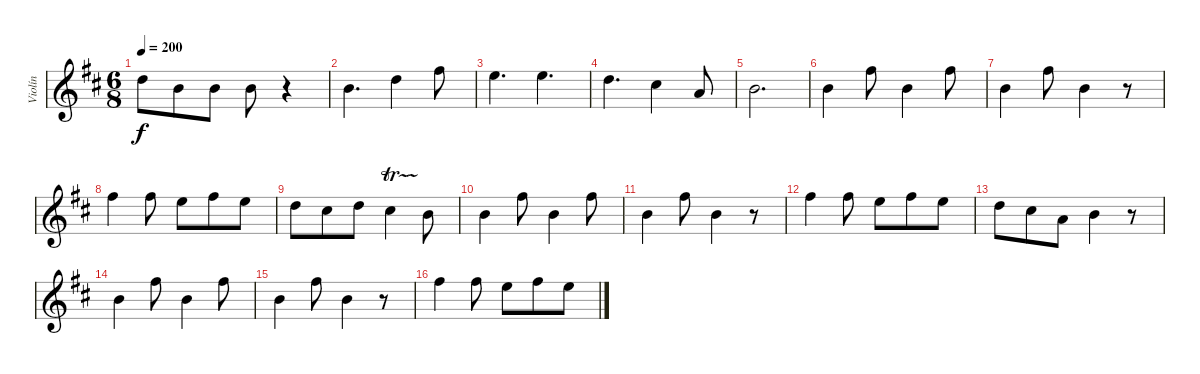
\track ("Violín" "Violín") {instrument violin}
\staff {score}
\tuning (E5 A4 D4 G3) {hide}
\ts (6 8)
\tempo 200
\clef g2
\ks bminor
5.2.8{dy f} 2.2.8 2.2.8 2.2.8 r.4 |
2.2.4{d} 5.2.4 2.1.8 |
0.1.4{d} 0.1.4{d} |
5.2.4{d} 4.2.4 0.2.8 |
2.2.2{d} |
2.2.4 2.1.8 2.2.4 2.1.8 |
2.2.4 2.1.8 2.2.4 r.8 |
2.1.4 2.1.8 0.1.8 2.1.8 0.1.8 |
5.2.8 4.2.8 5.2.8 4.2{tr (9 16)}.4 2.2.8 |
2.2.4 2.1.8 2.2.4 2.1.8 |
2.2.4 2.1.8 2.2.4 r.8 |
2.1.4 2.1.8 0.1.8 2.1.8 0.1.8 |
5.2.8 4.2.8 0.2.8 2.2.4 r.8 |
2.2.4 2.1.8 2.2.4 2.1.8 |
2.2.4 2.1.8 2.2.4 r.8 |
2.1.4 2.1.8 0.1.8 2.1.8 0.1.8
